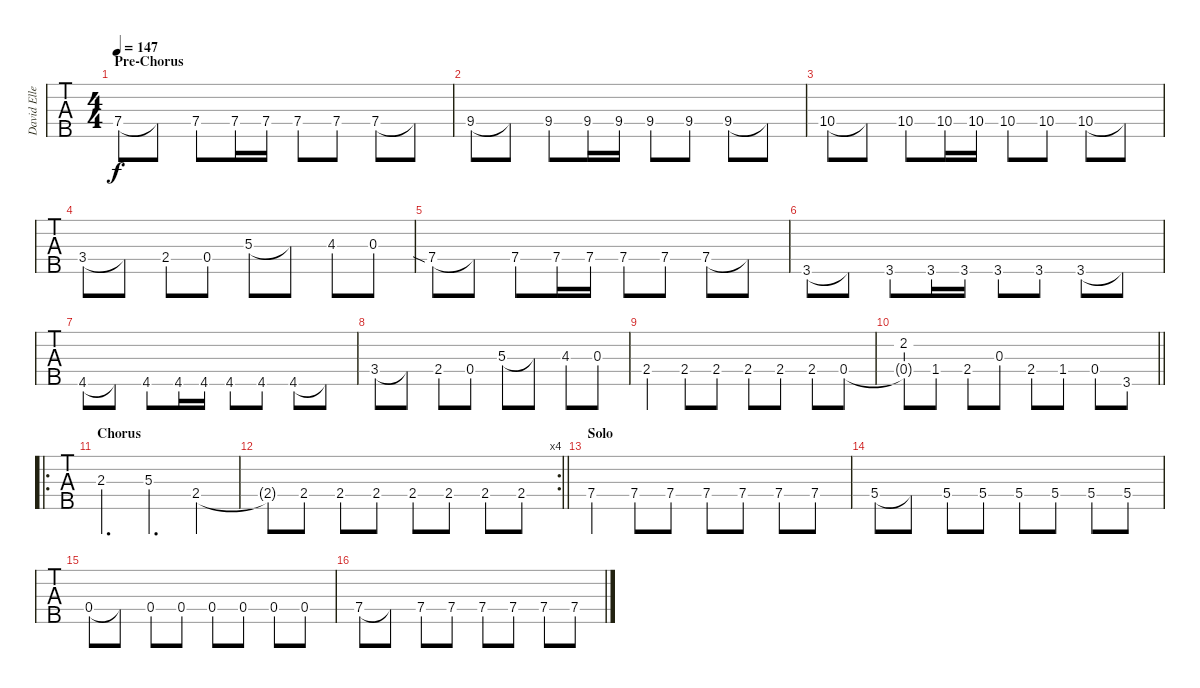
\track ("David Ellefson" "David Elle") {instrument electricbasspick}
\staff {tabs}
\tuning (G2 D2 A1 E1 B0) {hide}
\ts (4 4)
\section ("" "Pre-Chorus")
\tempo 147
\clef f4
\ks c
7.4.8{dy f} 7.4{t}.8 7.4.8 7.4.16 7.4.16 7.4.8 7.4.8 7.4.8 7.4{t}.8 |
9.4.8 9.4{t}.8 9.4.8 9.4.16 9.4.16 9.4.8 9.4.8 9.4.8 9.4{t}.8 |
10.4.8 10.4{t}.8 10.4.8 10.4.16 10.4.16 10.4.8 10.4.8 10.4.8 10.4{t}.8 |
3.4.8 3.4{t}.8 2.4.8 0.4.8 5.3.8 5.3{t}.8 4.3.8 0.3.8 |
7.4{sia}.8 7.4{t}.8 7.4.8 7.4.16 7.4.16 7.4.8 7.4.8 7.4.8 7.4{t}.8 |
3.5.8 3.5{t}.8 3.5.8 3.5.16 3.5.16 3.5.8 3.5.8 3.5.8 3.5{t}.8 |
4.5.8 4.5{t}.8 4.5.8 4.5.16 4.5.16 4.5.8 4.5.8 4.5.8 4.5{t}.8 |
3.4.8 3.4{t}.8 2.4.8 0.4.8 5.3.8 5.3{t}.8 4.3.8 0.3.8 |
2.4.4 2.4.8 2.4.8 2.4.8 2.4.8 2.4.8 0.4.8 |
\barLineRight lightlight
(2.2 0.4{t}).8 1.4.8 2.4.8 0.3.8 2.4.8 1.4.8 0.4.8 3.5.8 |
\ro
\section ("" "Chorus")
2.3.4{d} 5.3.4{d} 2.4.4 |
\rc 4
\barLineRight lightlight
2.4{t}.8 2.4.8 2.4.8 2.4.8 2.4.8 2.4.8 2.4.8 2.4.8 |
\section ("" "Solo")
7.4.4 7.4.8 7.4.8 7.4.8 7.4.8 7.4.8 7.4.8 |
5.4.8 5.4{t}.8 5.4.8 5.4.8 5.4.8 5.4.8 5.4.8 5.4.8 |
0.4.8 0.4{t}.8 0.4.8 0.4.8 0.4.8 0.4.8 0.4.8 0.4.8 |
7.4.8 7.4{t}.8 7.4.8 7.4.8 7.4.8 7.4.8 7.4.8 7.4.8
